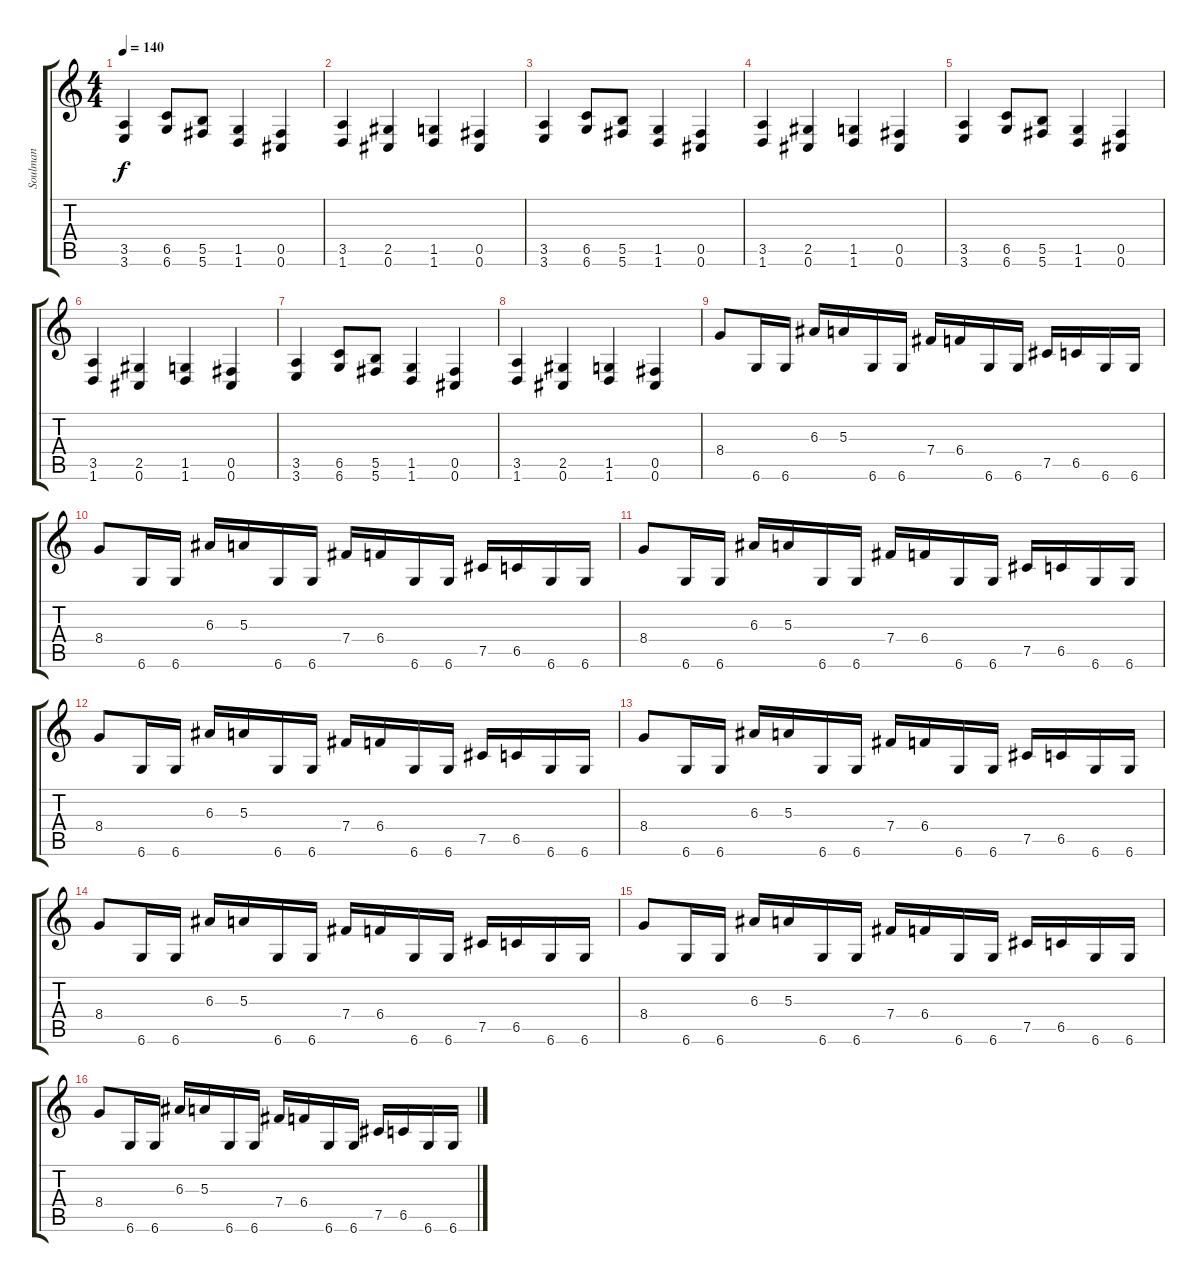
\track ("Soulman" "Soulman") {instrument distortionguitar}
\staff {score tabs}
\tuning (Db4 Ab3 E3 B2 Gb2 Db2) {hide}
\ts (4 4)
\tempo 140
\clef g2
\ks c
(3.5 3.6).4{dy f} (6.5 6.6).8 (5.5 5.6).8 (1.5 1.6).4 (0.5 0.6).4 |
(3.5 1.6).4 (2.5 0.6).4 (1.5 1.6).4 (0.5 0.6).4 |
(3.5 3.6).4 (6.5 6.6).8 (5.5 5.6).8 (1.5 1.6).4 (0.5 0.6).4 |
(3.5 1.6).4 (2.5 0.6).4 (1.5 1.6).4 (0.5 0.6).4 |
(3.5 3.6).4 (6.5 6.6).8 (5.5 5.6).8 (1.5 1.6).4 (0.5 0.6).4 |
(3.5 1.6).4 (2.5 0.6).4 (1.5 1.6).4 (0.5 0.6).4 |
(3.5 3.6).4 (6.5 6.6).8 (5.5 5.6).8 (1.5 1.6).4 (0.5 0.6).4 |
(3.5 1.6).4 (2.5 0.6).4 (1.5 1.6).4 (0.5 0.6).4 |
8.4.8 6.6.16 6.6.16 6.3.16 5.3.16 6.6.16 6.6.16 7.4.16 6.4.16 6.6.16 6.6.16 7.5.16 6.5.16 6.6.16 6.6.16 |
8.4.8 6.6.16 6.6.16 6.3.16 5.3.16 6.6.16 6.6.16 7.4.16 6.4.16 6.6.16 6.6.16 7.5.16 6.5.16 6.6.16 6.6.16 |
8.4.8 6.6.16 6.6.16 6.3.16 5.3.16 6.6.16 6.6.16 7.4.16 6.4.16 6.6.16 6.6.16 7.5.16 6.5.16 6.6.16 6.6.16 |
8.4.8 6.6.16 6.6.16 6.3.16 5.3.16 6.6.16 6.6.16 7.4.16 6.4.16 6.6.16 6.6.16 7.5.16 6.5.16 6.6.16 6.6.16 |
8.4.8 6.6.16 6.6.16 6.3.16 5.3.16 6.6.16 6.6.16 7.4.16 6.4.16 6.6.16 6.6.16 7.5.16 6.5.16 6.6.16 6.6.16 |
8.4.8 6.6.16 6.6.16 6.3.16 5.3.16 6.6.16 6.6.16 7.4.16 6.4.16 6.6.16 6.6.16 7.5.16 6.5.16 6.6.16 6.6.16 |
8.4.8 6.6.16 6.6.16 6.3.16 5.3.16 6.6.16 6.6.16 7.4.16 6.4.16 6.6.16 6.6.16 7.5.16 6.5.16 6.6.16 6.6.16 |
8.4.8 6.6.16 6.6.16 6.3.16 5.3.16 6.6.16 6.6.16 7.4.16 6.4.16 6.6.16 6.6.16 7.5.16 6.5.16 6.6.16 6.6.16
